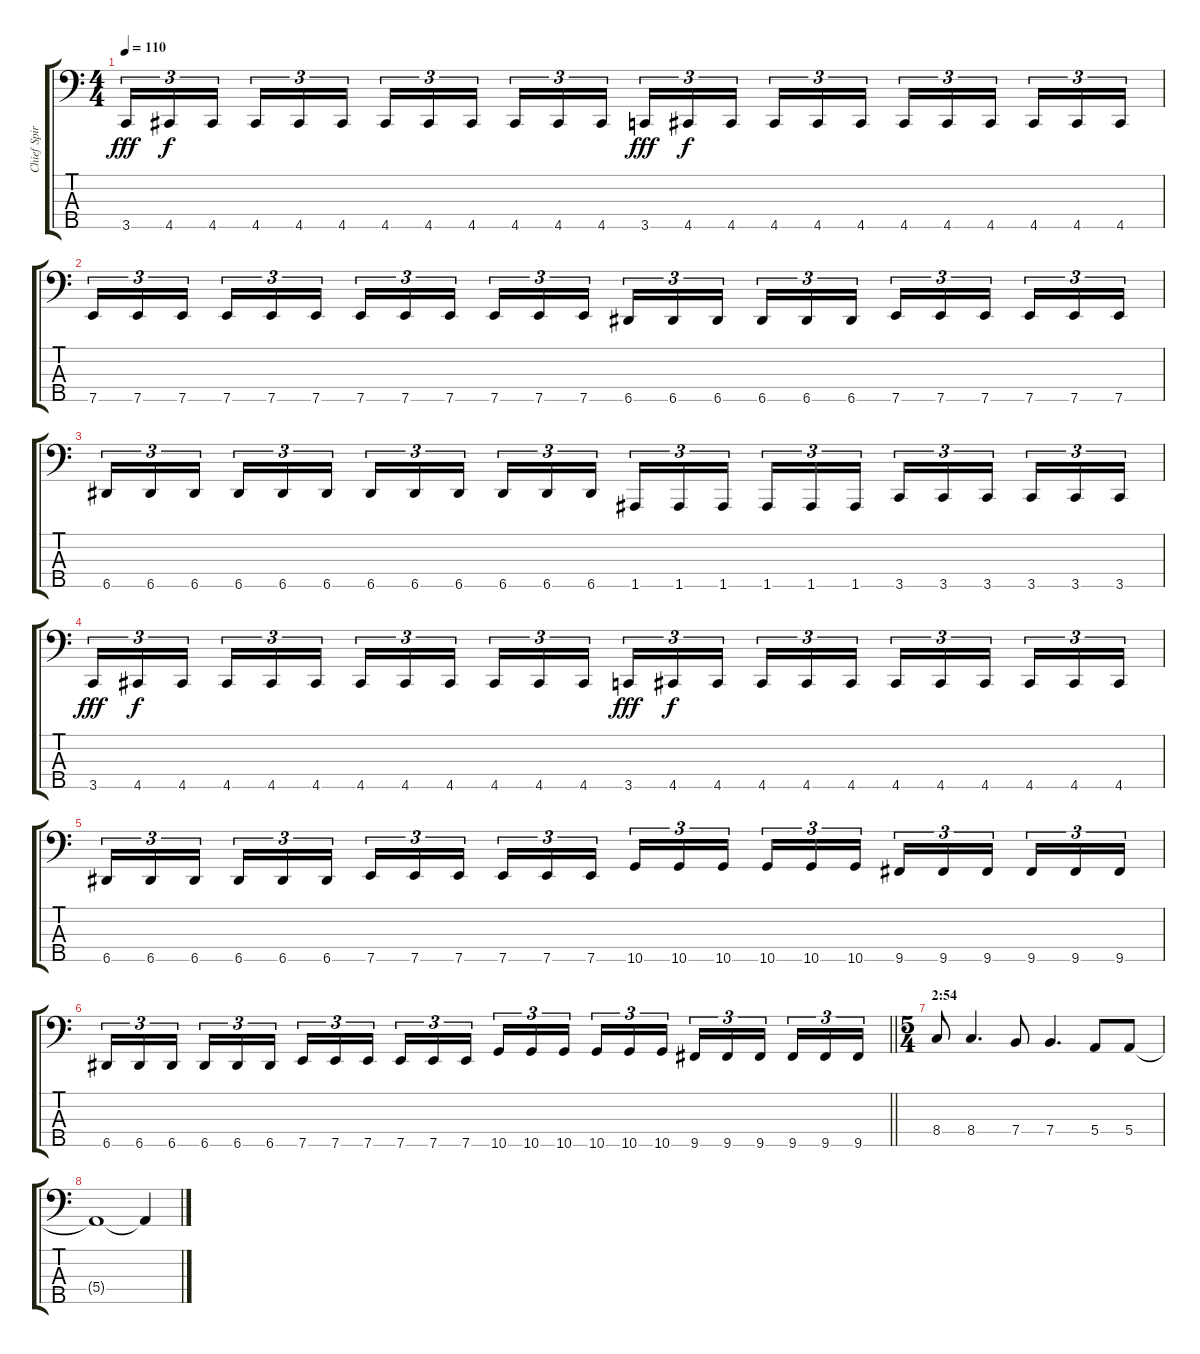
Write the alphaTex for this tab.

\track ("Chief Spires" "Chief Spir") {instrument electricbasspick}
\staff {score tabs}
\tuning (G2 D2 A1 E1 A0) {hide}
\ts (4 4)
\tempo 110
\clef f4
\ks c
3.5.16{tu (3 2) dy fff} 4.5.16{tu (3 2) dy f} 4.5.16{tu (3 2) beam splitsecondary} 4.5.16{tu (3 2)} 4.5.16{tu (3 2)} 4.5.16{tu (3 2)} 4.5.16{tu (3 2)} 4.5.16{tu (3 2)} 4.5.16{tu (3 2) beam splitsecondary} 4.5.16{tu (3 2)} 4.5.16{tu (3 2)} 4.5.16{tu (3 2)} 3.5.16{tu (3 2) dy fff} 4.5.16{tu (3 2) dy f} 4.5.16{tu (3 2) beam splitsecondary} 4.5.16{tu (3 2)} 4.5.16{tu (3 2)} 4.5.16{tu (3 2)} 4.5.16{tu (3 2)} 4.5.16{tu (3 2)} 4.5.16{tu (3 2) beam splitsecondary} 4.5.16{tu (3 2)} 4.5.16{tu (3 2)} 4.5.16{tu (3 2)} |
7.5.16{tu (3 2)} 7.5.16{tu (3 2)} 7.5.16{tu (3 2) beam splitsecondary} 7.5.16{tu (3 2)} 7.5.16{tu (3 2)} 7.5.16{tu (3 2)} 7.5.16{tu (3 2)} 7.5.16{tu (3 2)} 7.5.16{tu (3 2) beam splitsecondary} 7.5.16{tu (3 2)} 7.5.16{tu (3 2)} 7.5.16{tu (3 2)} 6.5.16{tu (3 2)} 6.5.16{tu (3 2)} 6.5.16{tu (3 2) beam splitsecondary} 6.5.16{tu (3 2)} 6.5.16{tu (3 2)} 6.5.16{tu (3 2)} 7.5.16{tu (3 2)} 7.5.16{tu (3 2)} 7.5.16{tu (3 2) beam splitsecondary} 7.5.16{tu (3 2)} 7.5.16{tu (3 2)} 7.5.16{tu (3 2)} |
6.5.16{tu (3 2)} 6.5.16{tu (3 2)} 6.5.16{tu (3 2) beam splitsecondary} 6.5.16{tu (3 2)} 6.5.16{tu (3 2)} 6.5.16{tu (3 2)} 6.5.16{tu (3 2)} 6.5.16{tu (3 2)} 6.5.16{tu (3 2) beam splitsecondary} 6.5.16{tu (3 2)} 6.5.16{tu (3 2)} 6.5.16{tu (3 2)} 1.5.16{tu (3 2)} 1.5.16{tu (3 2)} 1.5.16{tu (3 2) beam splitsecondary} 1.5.16{tu (3 2)} 1.5.16{tu (3 2)} 1.5.16{tu (3 2)} 3.5.16{tu (3 2)} 3.5.16{tu (3 2)} 3.5.16{tu (3 2) beam splitsecondary} 3.5.16{tu (3 2)} 3.5.16{tu (3 2)} 3.5.16{tu (3 2)} |
3.5.16{tu (3 2) dy fff} 4.5.16{tu (3 2) dy f} 4.5.16{tu (3 2) beam splitsecondary} 4.5.16{tu (3 2)} 4.5.16{tu (3 2)} 4.5.16{tu (3 2)} 4.5.16{tu (3 2)} 4.5.16{tu (3 2)} 4.5.16{tu (3 2) beam splitsecondary} 4.5.16{tu (3 2)} 4.5.16{tu (3 2)} 4.5.16{tu (3 2)} 3.5.16{tu (3 2) dy fff} 4.5.16{tu (3 2) dy f} 4.5.16{tu (3 2) beam splitsecondary} 4.5.16{tu (3 2)} 4.5.16{tu (3 2)} 4.5.16{tu (3 2)} 4.5.16{tu (3 2)} 4.5.16{tu (3 2)} 4.5.16{tu (3 2) beam splitsecondary} 4.5.16{tu (3 2)} 4.5.16{tu (3 2)} 4.5.16{tu (3 2)} |
6.5.16{tu (3 2)} 6.5.16{tu (3 2)} 6.5.16{tu (3 2) beam splitsecondary} 6.5.16{tu (3 2)} 6.5.16{tu (3 2)} 6.5.16{tu (3 2)} 7.5.16{tu (3 2)} 7.5.16{tu (3 2)} 7.5.16{tu (3 2) beam splitsecondary} 7.5.16{tu (3 2)} 7.5.16{tu (3 2)} 7.5.16{tu (3 2)} 10.5.16{tu (3 2)} 10.5.16{tu (3 2)} 10.5.16{tu (3 2) beam splitsecondary} 10.5.16{tu (3 2)} 10.5.16{tu (3 2)} 10.5.16{tu (3 2)} 9.5.16{tu (3 2)} 9.5.16{tu (3 2)} 9.5.16{tu (3 2) beam splitsecondary} 9.5.16{tu (3 2)} 9.5.16{tu (3 2)} 9.5.16{tu (3 2)} |
\barLineRight lightlight
6.5.16{tu (3 2)} 6.5.16{tu (3 2)} 6.5.16{tu (3 2) beam splitsecondary} 6.5.16{tu (3 2)} 6.5.16{tu (3 2)} 6.5.16{tu (3 2)} 7.5.16{tu (3 2)} 7.5.16{tu (3 2)} 7.5.16{tu (3 2) beam splitsecondary} 7.5.16{tu (3 2)} 7.5.16{tu (3 2)} 7.5.16{tu (3 2)} 10.5.16{tu (3 2)} 10.5.16{tu (3 2)} 10.5.16{tu (3 2) beam splitsecondary} 10.5.16{tu (3 2)} 10.5.16{tu (3 2)} 10.5.16{tu (3 2)} 9.5.16{tu (3 2)} 9.5.16{tu (3 2)} 9.5.16{tu (3 2) beam splitsecondary} 9.5.16{tu (3 2)} 9.5.16{tu (3 2)} 9.5.16{tu (3 2)} |
\ts (5 4)
\section ("" "2:54")
8.4.8 8.4.4{d} 7.4.8 7.4.4{d} 5.4.8 5.4.8 |
5.4{t}.1 5.4{t}.4
